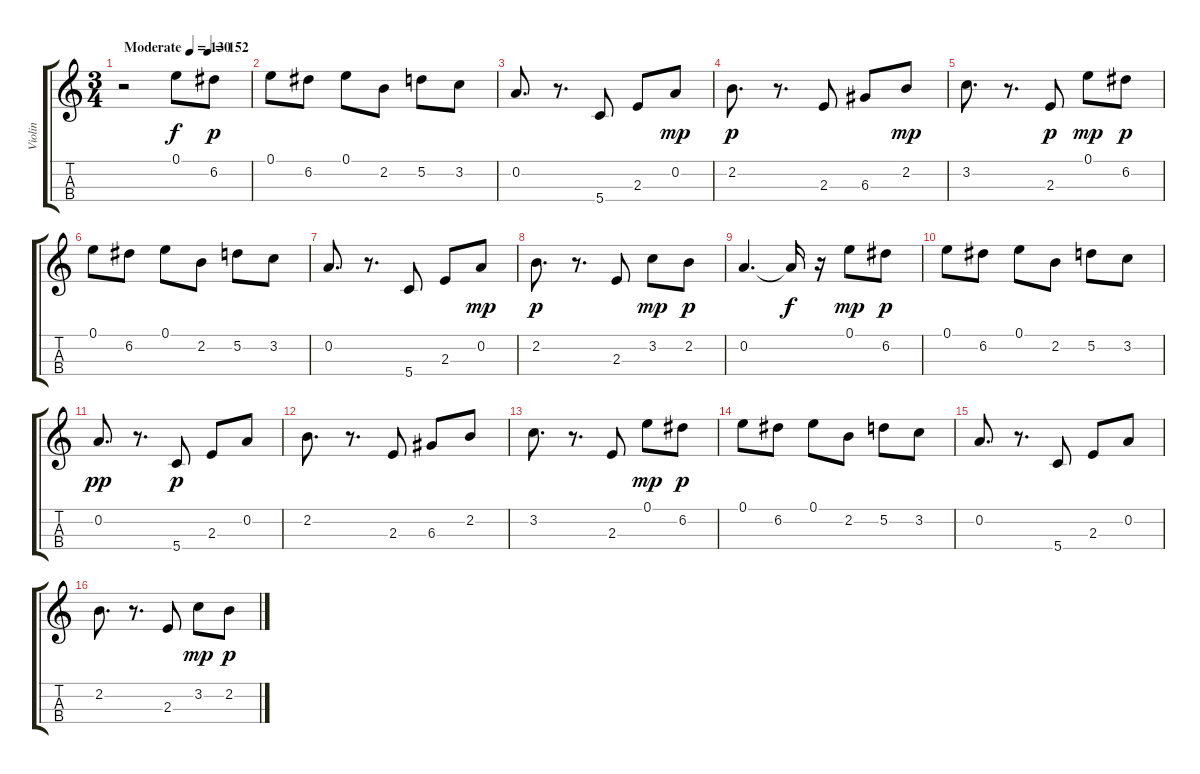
\track ("Violin" "Violin") {instrument violin}
\staff {score tabs}
\tuning (E5 A4 D4 G3) {hide}
\ts (3 4)
\tempo (130 "Moderate")
\tempo (152 0.6666666666666666)
\tempo (130 "Moderate")
\clef g2
\ks c
r.2{dy f instrument violin} 0.1.8 6.2.8{dy p} |
0.1.8 6.2.8 0.1.8 2.2.8 5.2.8 3.2.8 |
0.2.8{d} r.8{d} 5.4.8 2.3.8 0.2.8{dy mp} |
2.2.8{d dy p} r.8{d} 2.3.8 6.3.8 2.2.8{dy mp} |
3.2.8{d} r.8{d} 2.3.8{dy p} 0.1.8{dy mp} 6.2.8{dy p} |
0.1.8 6.2.8 0.1.8 2.2.8 5.2.8 3.2.8 |
0.2.8{d} r.8{d} 5.4.8 2.3.8 0.2.8{dy mp} |
2.2.8{d dy p} r.8{d} 2.3.8 3.2.8{dy mp} 2.2.8{dy p} |
0.2.4{d} 0.2{t}.16{dy f} r.16 0.1.8{dy mp} 6.2.8{dy p} |
0.1.8 6.2.8 0.1.8 2.2.8 5.2.8 3.2.8 |
0.2.8{d dy pp} r.8{d} 5.4.8{dy p} 2.3.8 0.2.8 |
2.2.8{d} r.8{d} 2.3.8 6.3.8 2.2.8 |
3.2.8{d} r.8{d} 2.3.8 0.1.8{dy mp} 6.2.8{dy p} |
0.1.8 6.2.8 0.1.8 2.2.8 5.2.8 3.2.8 |
0.2.8{d} r.8{d} 5.4.8 2.3.8 0.2.8 |
2.2.8{d} r.8{d} 2.3.8 3.2.8{dy mp} 2.2.8{dy p}
